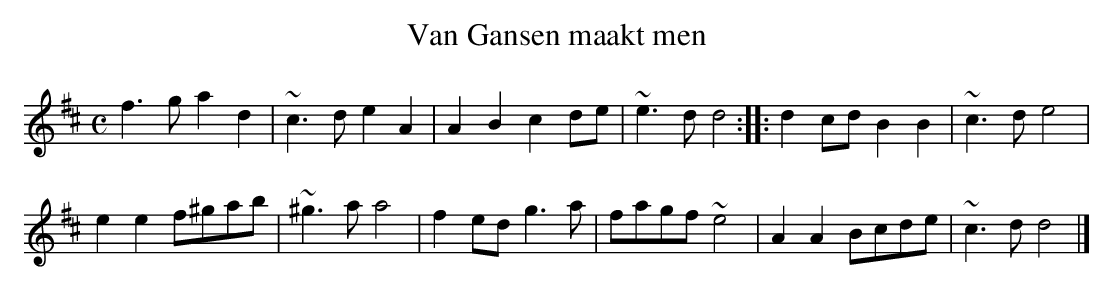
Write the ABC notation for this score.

X:1
T:Van Gansen maakt men
M:C
K:Dmaj
f3ga2d2|~c3de2A2|A2B2c2de|~e3dd4:||:d2cdB2B2|~c3de4|
e2e2f^gab|~^g3aa4|f2edg3a|fagf~e4|A2A2Bcde|~c3dd4|]
